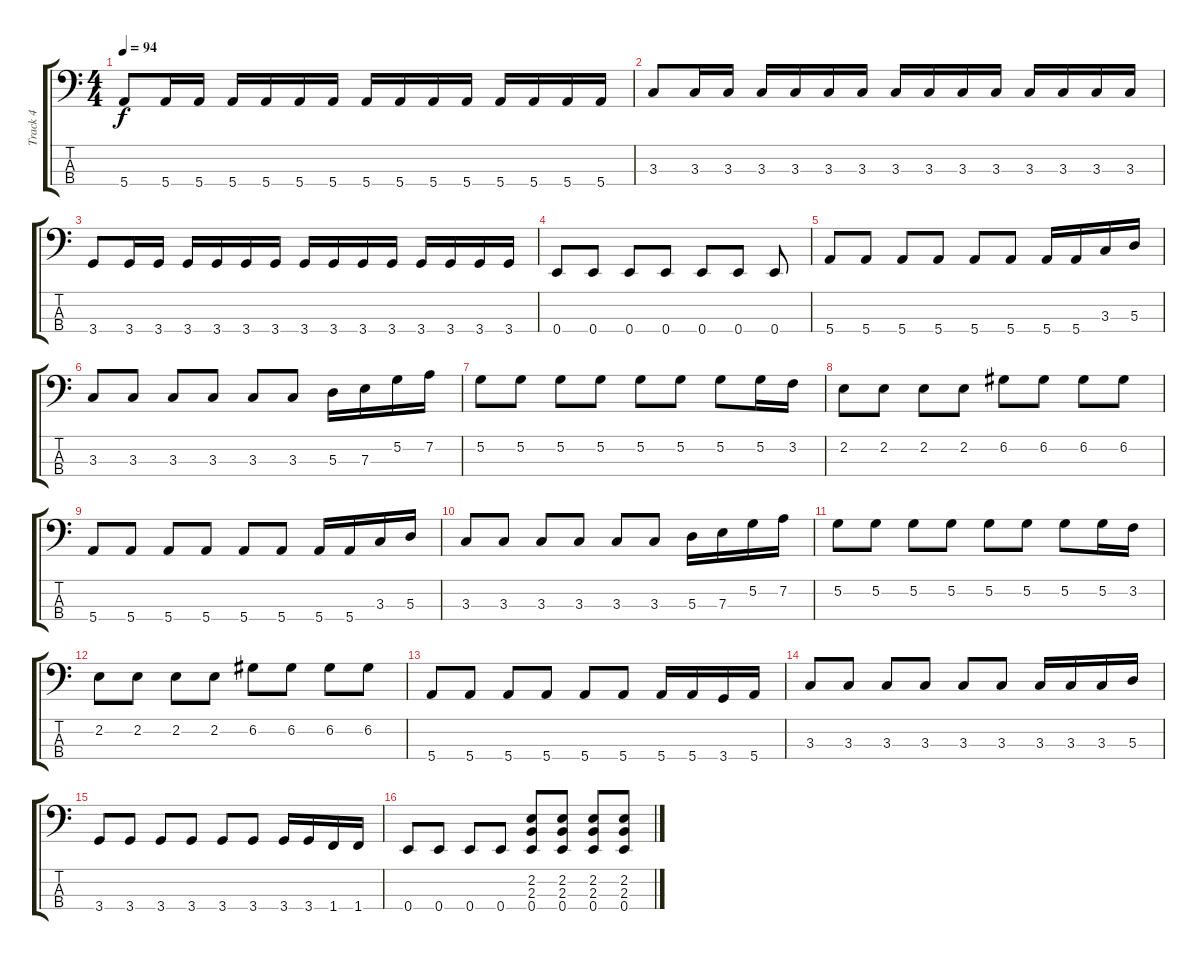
\track ("Track 4" "Track 4") {instrument electricbassfinger}
\staff {score tabs}
\tuning (G2 D2 A1 E1) {hide}
\ts (4 4)
\tempo 94
\clef f4
\ks c
5.4.8{dy f} 5.4.16 5.4.16 5.4.16 5.4.16 5.4.16 5.4.16 5.4.16 5.4.16 5.4.16 5.4.16 5.4.16 5.4.16 5.4.16 5.4.16 |
3.3.8 3.3.16 3.3.16 3.3.16 3.3.16 3.3.16 3.3.16 3.3.16 3.3.16 3.3.16 3.3.16 3.3.16 3.3.16 3.3.16 3.3.16 |
3.4.8 3.4.16 3.4.16 3.4.16 3.4.16 3.4.16 3.4.16 3.4.16 3.4.16 3.4.16 3.4.16 3.4.16 3.4.16 3.4.16 3.4.16 |
0.4.8 0.4.8 0.4.8 0.4.8 0.4.8 0.4.8 0.4.8 |
5.4.8 5.4.8 5.4.8 5.4.8 5.4.8 5.4.8 5.4.16 5.4.16 3.3.16 5.3.16 |
3.3.8 3.3.8 3.3.8 3.3.8 3.3.8 3.3.8 5.3.16 7.3.16 5.2.16 7.2.16 |
5.2.8 5.2.8 5.2.8 5.2.8 5.2.8 5.2.8 5.2.8 5.2.16 3.2.16 |
2.2.8 2.2.8 2.2.8 2.2.8 6.2.8 6.2.8 6.2.8 6.2.8 |
5.4.8 5.4.8 5.4.8 5.4.8 5.4.8 5.4.8 5.4.16 5.4.16 3.3.16 5.3.16 |
3.3.8 3.3.8 3.3.8 3.3.8 3.3.8 3.3.8 5.3.16 7.3.16 5.2.16 7.2.16 |
5.2.8 5.2.8 5.2.8 5.2.8 5.2.8 5.2.8 5.2.8 5.2.16 3.2.16 |
2.2.8 2.2.8 2.2.8 2.2.8 6.2.8 6.2.8 6.2.8 6.2.8 |
5.4.8 5.4.8 5.4.8 5.4.8 5.4.8 5.4.8 5.4.16 5.4.16 3.4.16 5.4.16 |
3.3.8 3.3.8 3.3.8 3.3.8 3.3.8 3.3.8 3.3.16 3.3.16 3.3.16 5.3.16 |
3.4.8 3.4.8 3.4.8 3.4.8 3.4.8 3.4.8 3.4.16 3.4.16 1.4.16 1.4.16 |
0.4.8 0.4.8 0.4.8 0.4.8 (2.2 2.3 0.4).8 (2.2 2.3 0.4).8 (2.2 2.3 0.4).8 (2.2 2.3 0.4).8
